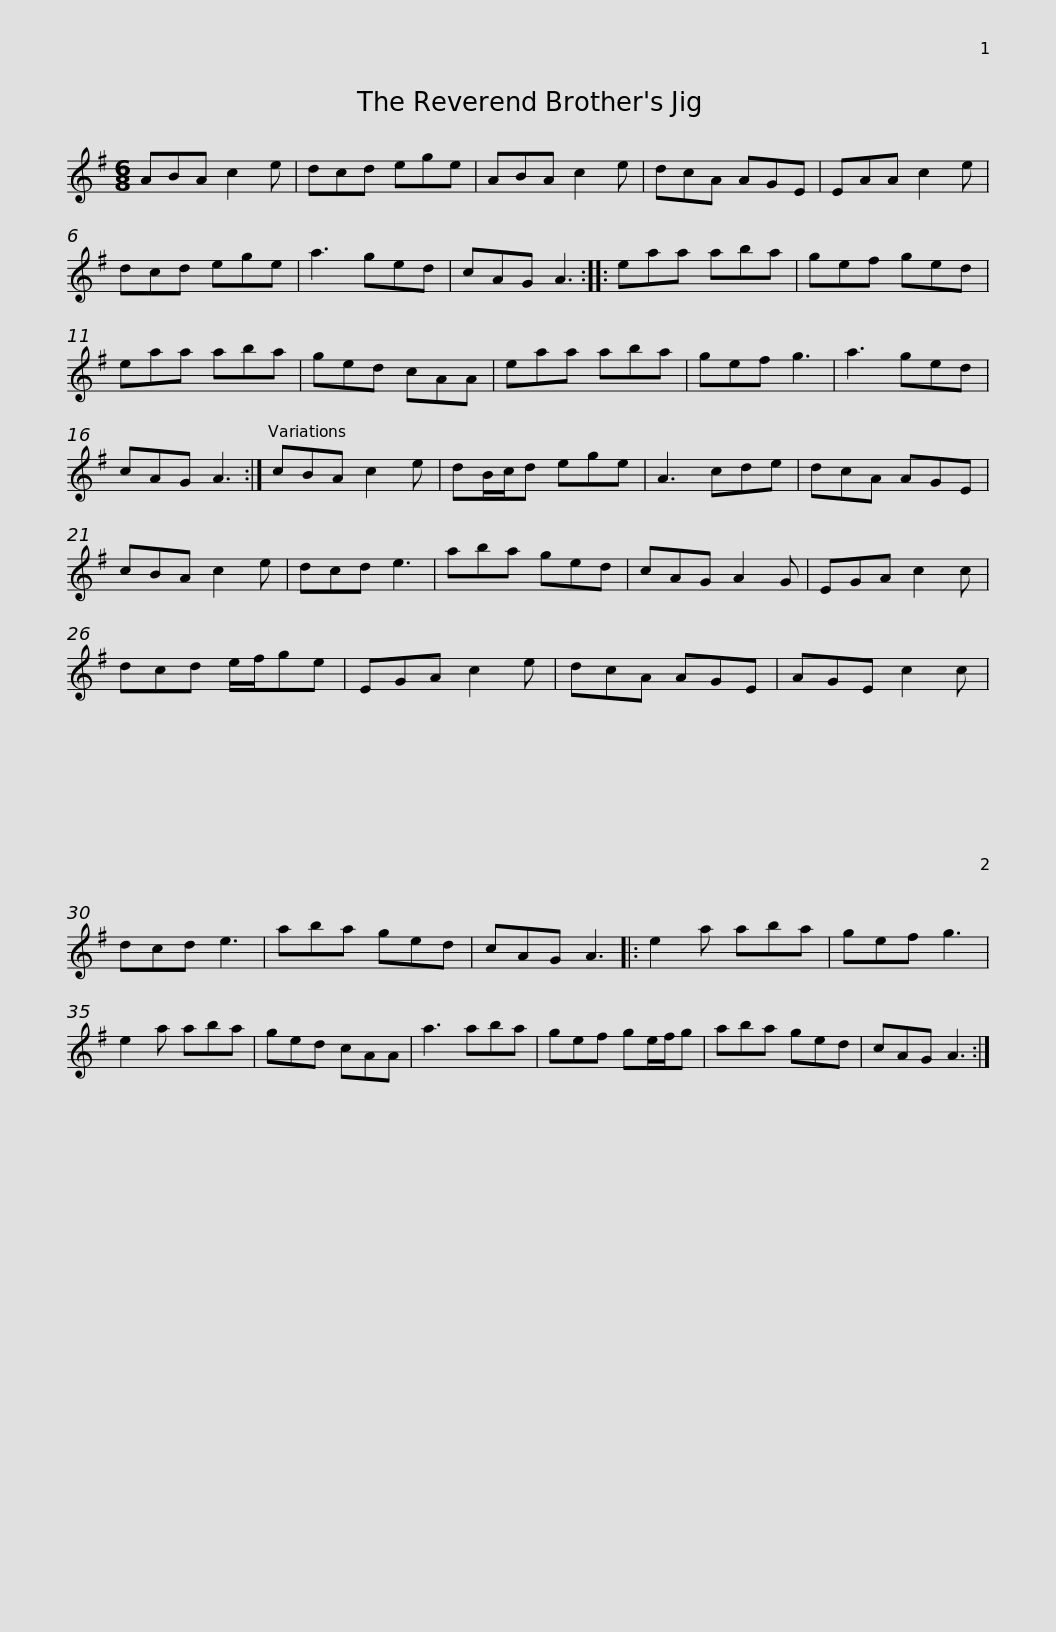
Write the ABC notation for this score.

X:1
L:1/8
M:6/8
I:linebreak $
K:G
V:1 treble
V:1
 ABA c2 e | dcd ege | ABA c2 e | dcA AGE | EAA c2 e | %5
 dcd ege | a3 ged | cAG A3 ::$ eaa aba | gef ged | %10
 eaa aba | ged cAA | eaa aba | gef g3 | a3 ged |$ %15
 cAG A3 :| cBA c2 e | dB/c/d ege | A3 cde | dcA AGE | %20
 cBA c2 e | dcd e3 | aba ged |$ cAG A2 G | EGA c2 c | %25
 dcd e/f/ge | EGA c2 e | dcA AGE | AGE c2 c | dcd e3 | %30
 aba ged |$ cAG A3 |: e2 a aba | gef g3 | e2 a aba | %35
 ged cAA | a3 aba | gef ge/f/g |$ aba ged | cAG A3 :| %40
